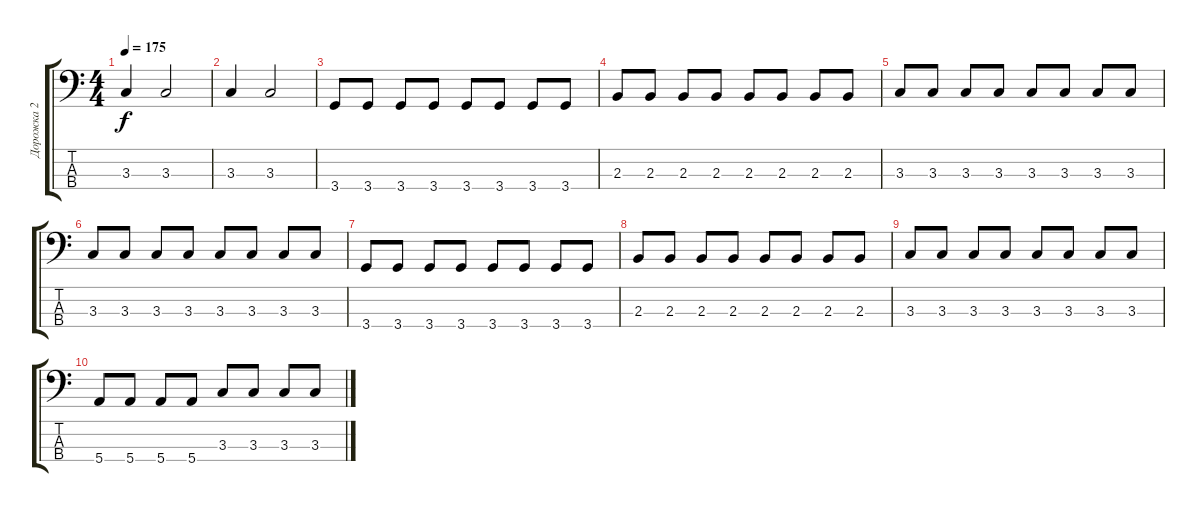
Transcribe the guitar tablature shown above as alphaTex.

\track ("Дорожка 2" "Дорожка 2") {instrument electricbassfinger}
\staff {score tabs}
\tuning (G2 D2 A1 E1) {hide}
\ts (4 4)
\tempo 175
\clef f4
\ks c
3.3.4{dy f} 3.3.2 |
3.3.4 3.3.2 |
3.4.8 3.4.8 3.4.8 3.4.8 3.4.8 3.4.8 3.4.8 3.4.8 |
2.3.8 2.3.8 2.3.8 2.3.8 2.3.8 2.3.8 2.3.8 2.3.8 |
3.3.8 3.3.8 3.3.8 3.3.8 3.3.8 3.3.8 3.3.8 3.3.8 |
3.3.8 3.3.8 3.3.8 3.3.8 3.3.8 3.3.8 3.3.8 3.3.8 |
3.4.8 3.4.8 3.4.8 3.4.8 3.4.8 3.4.8 3.4.8 3.4.8 |
2.3.8 2.3.8 2.3.8 2.3.8 2.3.8 2.3.8 2.3.8 2.3.8 |
3.3.8 3.3.8 3.3.8 3.3.8 3.3.8 3.3.8 3.3.8 3.3.8 |
5.4.8 5.4.8 5.4.8 5.4.8 3.3.8 3.3.8 3.3.8 3.3.8
